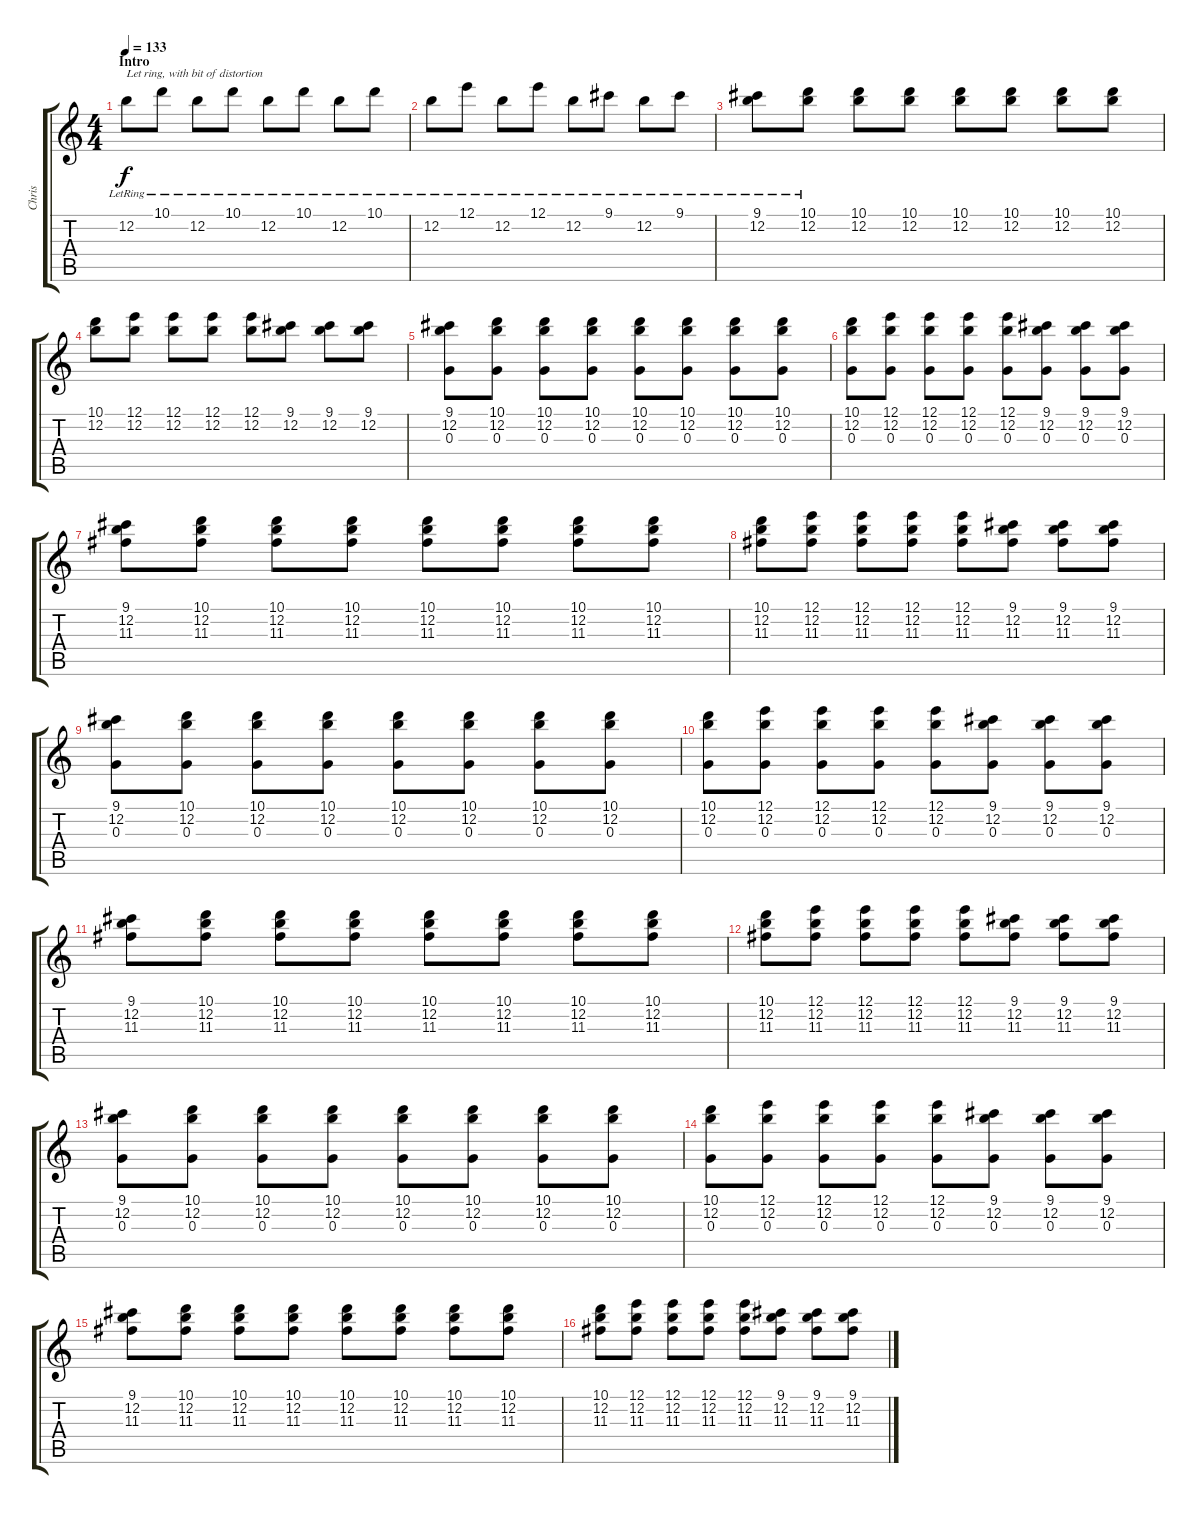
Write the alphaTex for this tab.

\track ("Chris" "Chris") {instrument electricguitarjazz}
\staff {score tabs}
\tuning (E4 B3 G3 D3 A2 E2) {hide}
\ts (4 4)
\section ("" "Intro")
\tempo 133
\clef g2
\ks c
12.2{lr}.8{txt "Let ring, with bit of distortion" dy f instrument electricguitarjazz} 10.1{lr}.8 12.2{lr}.8 10.1{lr}.8 12.2{lr}.8 10.1{lr}.8 12.2{lr}.8 10.1{lr}.8 |
12.2{lr}.8 12.1{lr}.8 12.2{lr}.8 12.1{lr}.8 12.2{lr}.8 9.1{lr}.8 12.2{lr}.8 9.1{lr}.8 |
(9.1{lr} 12.2{lr}).8 (10.1{lr} 12.2{lr}).8 (10.1 12.2).8 (10.1 12.2).8 (10.1 12.2).8 (10.1 12.2).8 (10.1 12.2).8 (10.1 12.2).8 |
(10.1 12.2).8 (12.1 12.2).8 (12.1 12.2).8 (12.1 12.2).8 (12.1 12.2).8 (9.1 12.2).8 (9.1 12.2).8 (9.1 12.2).8 |
(9.1 12.2 0.3).8 (10.1 12.2 0.3).8 (10.1 12.2 0.3).8 (10.1 12.2 0.3).8 (10.1 12.2 0.3).8 (10.1 12.2 0.3).8 (10.1 12.2 0.3).8 (10.1 12.2 0.3).8 |
(10.1 12.2 0.3).8 (12.1 12.2 0.3).8 (12.1 12.2 0.3).8 (12.1 12.2 0.3).8 (12.1 12.2 0.3).8 (9.1 12.2 0.3).8 (9.1 12.2 0.3).8 (9.1 12.2 0.3).8 |
(9.1 12.2 11.3).8 (10.1 12.2 11.3).8 (10.1 12.2 11.3).8 (10.1 12.2 11.3).8 (10.1 12.2 11.3).8 (10.1 12.2 11.3).8 (10.1 12.2 11.3).8 (10.1 12.2 11.3).8 |
(10.1 12.2 11.3).8 (12.1 12.2 11.3).8 (12.1 12.2 11.3).8 (12.1 12.2 11.3).8 (12.1 12.2 11.3).8 (9.1 12.2 11.3).8 (9.1 12.2 11.3).8 (9.1 12.2 11.3).8 |
(9.1 12.2 0.3).8 (10.1 12.2 0.3).8 (10.1 12.2 0.3).8 (10.1 12.2 0.3).8 (10.1 12.2 0.3).8 (10.1 12.2 0.3).8 (10.1 12.2 0.3).8 (10.1 12.2 0.3).8 |
(10.1 12.2 0.3).8 (12.1 12.2 0.3).8 (12.1 12.2 0.3).8 (12.1 12.2 0.3).8 (12.1 12.2 0.3).8 (9.1 12.2 0.3).8 (9.1 12.2 0.3).8 (9.1 12.2 0.3).8 |
(9.1 12.2 11.3).8 (10.1 12.2 11.3).8 (10.1 12.2 11.3).8 (10.1 12.2 11.3).8 (10.1 12.2 11.3).8 (10.1 12.2 11.3).8 (10.1 12.2 11.3).8 (10.1 12.2 11.3).8 |
(10.1 12.2 11.3).8 (12.1 12.2 11.3).8 (12.1 12.2 11.3).8 (12.1 12.2 11.3).8 (12.1 12.2 11.3).8 (9.1 12.2 11.3).8 (9.1 12.2 11.3).8 (9.1 12.2 11.3).8 |
(9.1 12.2 0.3).8 (10.1 12.2 0.3).8 (10.1 12.2 0.3).8 (10.1 12.2 0.3).8 (10.1 12.2 0.3).8 (10.1 12.2 0.3).8 (10.1 12.2 0.3).8 (10.1 12.2 0.3).8 |
(10.1 12.2 0.3).8 (12.1 12.2 0.3).8 (12.1 12.2 0.3).8 (12.1 12.2 0.3).8 (12.1 12.2 0.3).8 (9.1 12.2 0.3).8 (9.1 12.2 0.3).8 (9.1 12.2 0.3).8 |
(9.1 12.2 11.3).8 (10.1 12.2 11.3).8 (10.1 12.2 11.3).8 (10.1 12.2 11.3).8 (10.1 12.2 11.3).8 (10.1 12.2 11.3).8 (10.1 12.2 11.3).8 (10.1 12.2 11.3).8 |
(10.1 12.2 11.3).8 (12.1 12.2 11.3).8 (12.1 12.2 11.3).8 (12.1 12.2 11.3).8 (12.1 12.2 11.3).8 (9.1 12.2 11.3).8 (9.1 12.2 11.3).8 (9.1 12.2 11.3).8
